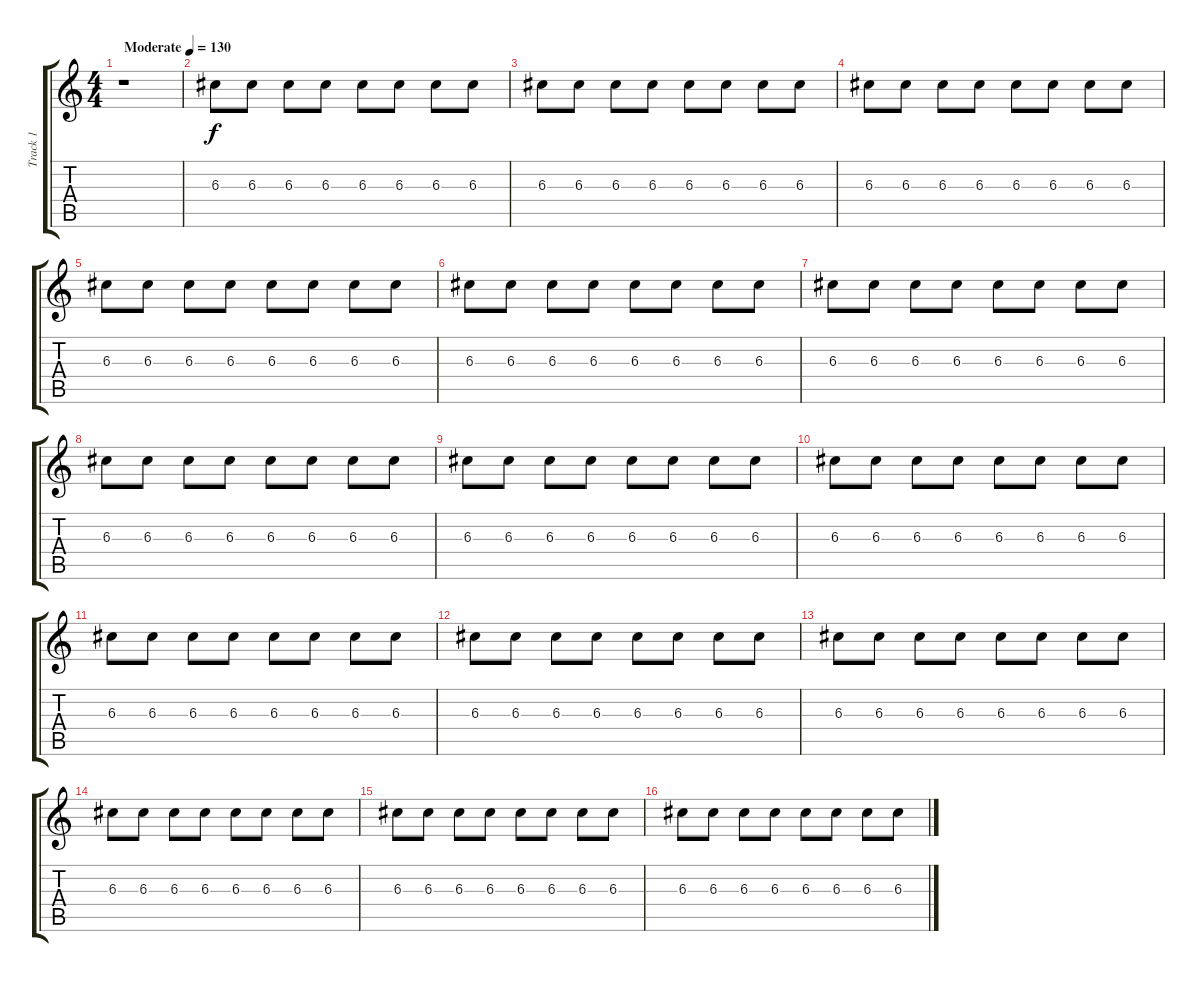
\track ("Track 1" "Track 1") {instrument electricguitarclean}
\staff {score tabs}
\tuning (E4 B3 G3 D3 A2 E2) {hide}
\ts (4 4)
\tempo (130 "Moderate")
\clef g2
\ks c
r.1{dy f instrument electricguitarclean} |
6.3.8 6.3.8 6.3.8 6.3.8 6.3.8 6.3.8 6.3.8 6.3.8 |
6.3.8 6.3.8 6.3.8 6.3.8 6.3.8 6.3.8 6.3.8 6.3.8 |
6.3.8 6.3.8 6.3.8 6.3.8 6.3.8 6.3.8 6.3.8 6.3.8 |
6.3.8 6.3.8 6.3.8 6.3.8 6.3.8 6.3.8 6.3.8 6.3.8 |
6.3.8 6.3.8 6.3.8 6.3.8 6.3.8 6.3.8 6.3.8 6.3.8 |
6.3.8 6.3.8 6.3.8 6.3.8 6.3.8 6.3.8 6.3.8 6.3.8 |
6.3.8 6.3.8 6.3.8 6.3.8 6.3.8 6.3.8 6.3.8 6.3.8 |
6.3.8 6.3.8 6.3.8 6.3.8 6.3.8 6.3.8 6.3.8 6.3.8 |
6.3.8 6.3.8 6.3.8 6.3.8 6.3.8 6.3.8 6.3.8 6.3.8 |
6.3.8 6.3.8 6.3.8 6.3.8 6.3.8 6.3.8 6.3.8 6.3.8 |
6.3.8 6.3.8 6.3.8 6.3.8 6.3.8 6.3.8 6.3.8 6.3.8 |
6.3.8 6.3.8 6.3.8 6.3.8 6.3.8 6.3.8 6.3.8 6.3.8 |
6.3.8 6.3.8 6.3.8 6.3.8 6.3.8 6.3.8 6.3.8 6.3.8 |
6.3.8 6.3.8 6.3.8 6.3.8 6.3.8 6.3.8 6.3.8 6.3.8 |
6.3.8 6.3.8 6.3.8 6.3.8 6.3.8 6.3.8 6.3.8 6.3.8
